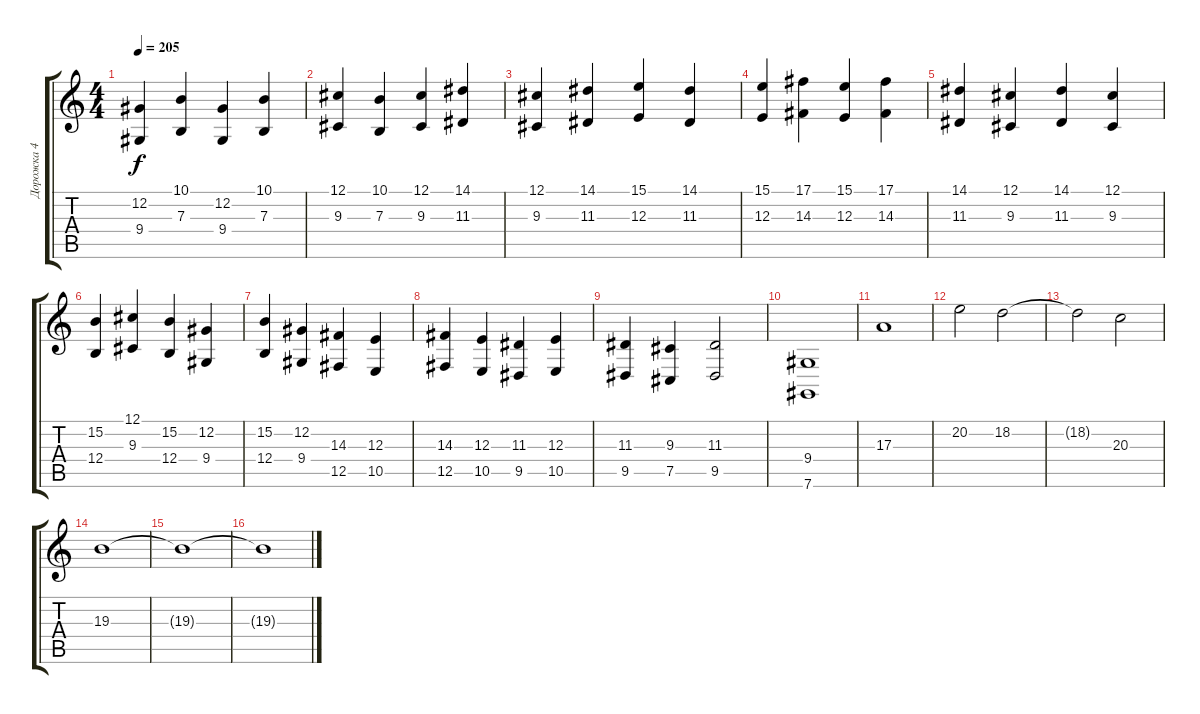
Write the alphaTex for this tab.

\track ("Дорожка 4" "Дорожка 4") {instrument tremolostrings}
\staff {score tabs}
\tuning (Db4 Ab3 E3 B2 Gb2 Db2) {hide}
\ts (4 4)
\tempo 205
\clef g2
\ks c
(12.2 9.4).4{dy f} (10.1 7.3).4 (12.2 9.4).4 (10.1 7.3).4 |
(12.1 9.3).4 (10.1 7.3).4 (12.1 9.3).4 (14.1 11.3).4 |
(12.1 9.3).4 (14.1 11.3).4 (15.1 12.3).4 (14.1 11.3).4 |
(15.1 12.3).4 (17.1 14.3).4 (15.1 12.3).4 (17.1 14.3).4 |
(14.1 11.3).4 (12.1 9.3).4 (14.1 11.3).4 (12.1 9.3).4 |
(15.2 12.4).4 (12.1 9.3).4 (15.2 12.4).4 (12.2 9.4).4 |
(15.2 12.4).4 (12.2 9.4).4 (14.3 12.5).4 (12.3 10.5).4 |
(14.3 12.5).4 (12.3 10.5).4 (11.3 9.5).4 (12.3 10.5).4 |
(11.3 9.5).4 (9.3 7.5).4 (11.3 9.5).2 |
(9.4 7.6).1 |
17.3.1 |
20.2.2 18.2.2 |
18.2{t}.2 20.3.2 |
19.3.1 |
19.3{t}.1 |
19.3{t}.1
